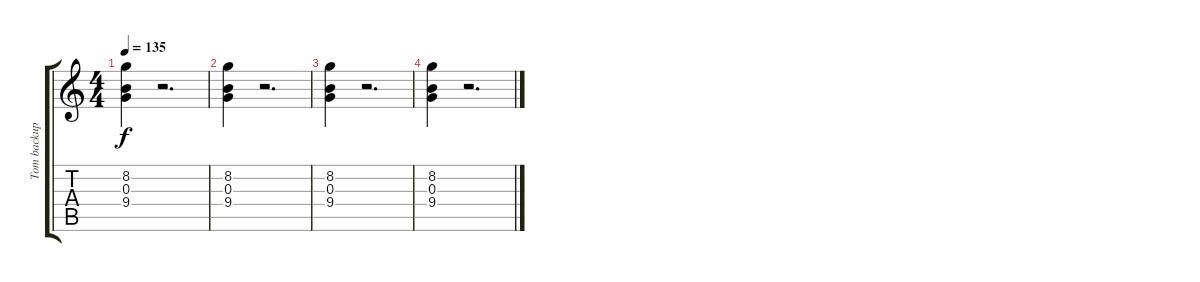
\track ("Tom backup" "Tom backup") {instrument distortionguitar}
\staff {score tabs}
\tuning (E4 B3 G3 D3 A2 D2) {hide}
\ts (4 4)
\tempo 135
\clef g2
\ks c
(8.2 0.3 9.4).4{dy f} r.2{d} |
(8.2 0.3 9.4).4 r.2{d} |
(8.2 0.3 9.4).4 r.2{d} |
(8.2 0.3 9.4).4 r.2{d}
